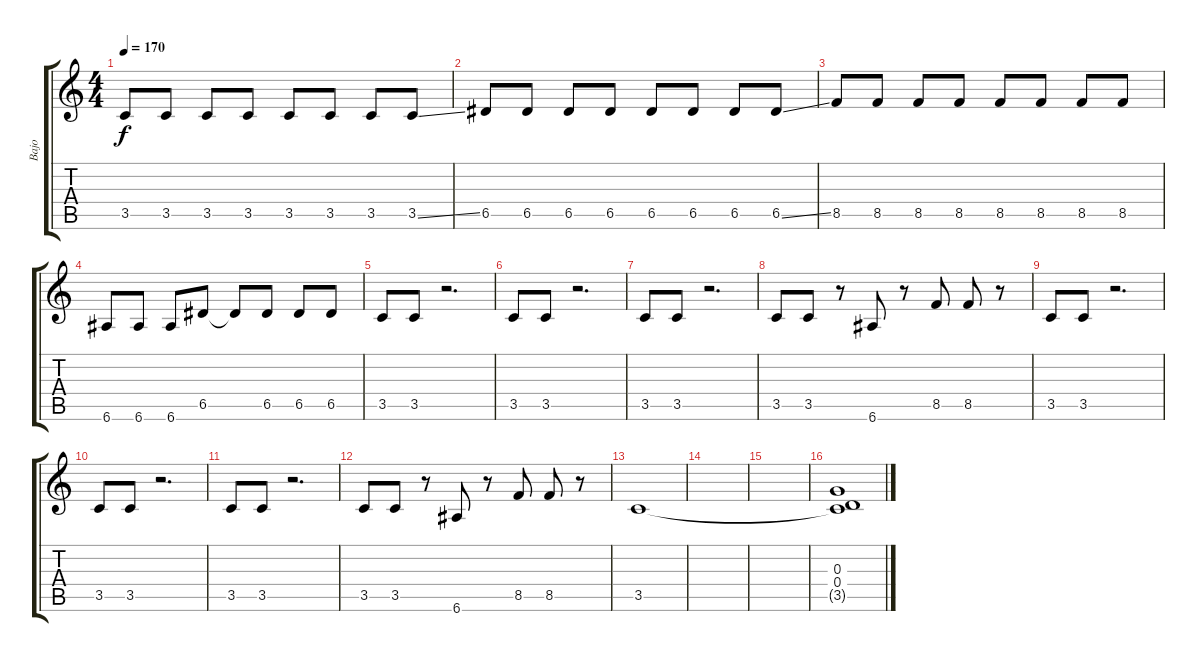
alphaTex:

\track ("Bajo" "Bajo") {instrument electricbasspick}
\staff {score tabs}
\tuning (E4 B3 G3 D3 A2 E2) {hide}
\ts (4 4)
\tempo 170
\clef g2
\ks c
3.5.8{dy f} 3.5.8 3.5.8 3.5.8 3.5.8 3.5.8 3.5.8 3.5{ss}.8 |
6.5.8 6.5.8 6.5.8 6.5.8 6.5.8 6.5.8 6.5.8 6.5{ss}.8 |
8.5.8 8.5.8 8.5.8 8.5.8 8.5.8 8.5.8 8.5.8 8.5.8 |
6.6.8 6.6.8 6.6.8 6.5.8 6.5{t}.8 6.5.8 6.5.8 6.5.8 |
3.5.8 3.5.8 r.2{d} |
3.5.8 3.5.8 r.2{d} |
3.5.8 3.5.8 r.2{d} |
3.5.8 3.5.8 r.8 6.6.8 r.8 8.5.8 8.5.8 r.8 |
3.5.8 3.5.8 r.2{d} |
3.5.8 3.5.8 r.2{d} |
3.5.8 3.5.8 r.2{d} |
3.5.8 3.5.8 r.8 6.6.8 r.8 8.5.8 8.5.8 r.8 |
3.5.1 |
|
|
(0.3 0.4 3.5{t}).1
